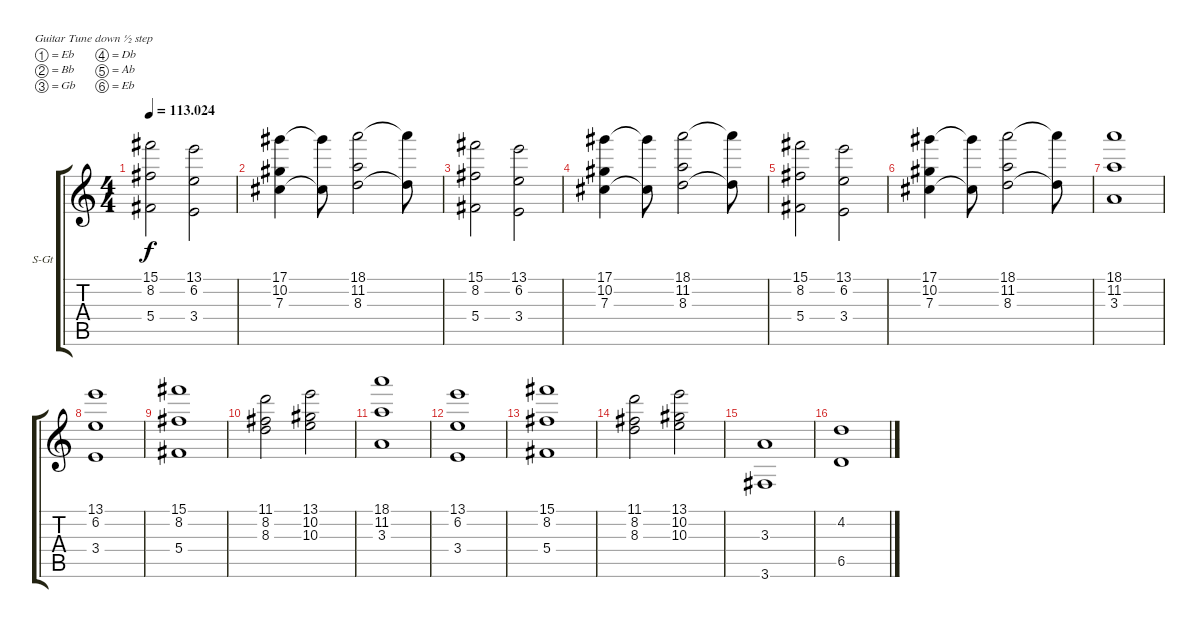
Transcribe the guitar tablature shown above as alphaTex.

\bracketExtendMode groupsimilarinstruments
\firstSystemTrackNameOrientation horizontal
\otherSystemsTrackNameOrientation horizontal
\track ("Клавишные (Иванов Д) 2" "S-Gt") {instrument stringensemble1}
\staff {score tabs}
\tuning (Eb4 Bb3 Gb3 Db3 Ab2 Eb2)
\displaytranspose 12
\ts (4 4)
\tempo
113.024
\accidentals auto
\clef g2
\ottava regular
\simile none
\ks c
(15.1 8.2 5.4).2{dy f} (13.1 6.2 3.4).2 |
(17.1 10.2 7.3).4 (17.1{t} 7.3{t}).8 (18.1 11.2 8.3).2 (18.1{t} 8.3{t}).8 |
(15.1 8.2 5.4).2 (13.1 6.2 3.4).2 |
(17.1 10.2 7.3).4 (17.1{t} 7.3{t}).8 (18.1 11.2 8.3).2 (18.1{t} 8.3{t}).8 |
(15.1 8.2 5.4).2 (13.1 6.2 3.4).2 |
(17.1 10.2 7.3).4 (17.1{t} 7.3{t}).8 (18.1 11.2 8.3).2 (18.1{t} 8.3{t}).8 |
(18.1 11.2 3.3).1 |
(13.1 6.2 3.4).1 |
(15.1 8.2 5.4).1 |
(11.1 8.2 8.3).2 (13.1 10.2 10.3).2 |
(18.1 11.2 3.3).1 |
(13.1 6.2 3.4).1 |
(15.1 8.2 5.4).1 |
(11.1 8.2 8.3).2 (13.1 10.2 10.3).2 |
(3.3 3.6).1 |
(4.2 6.5).1
